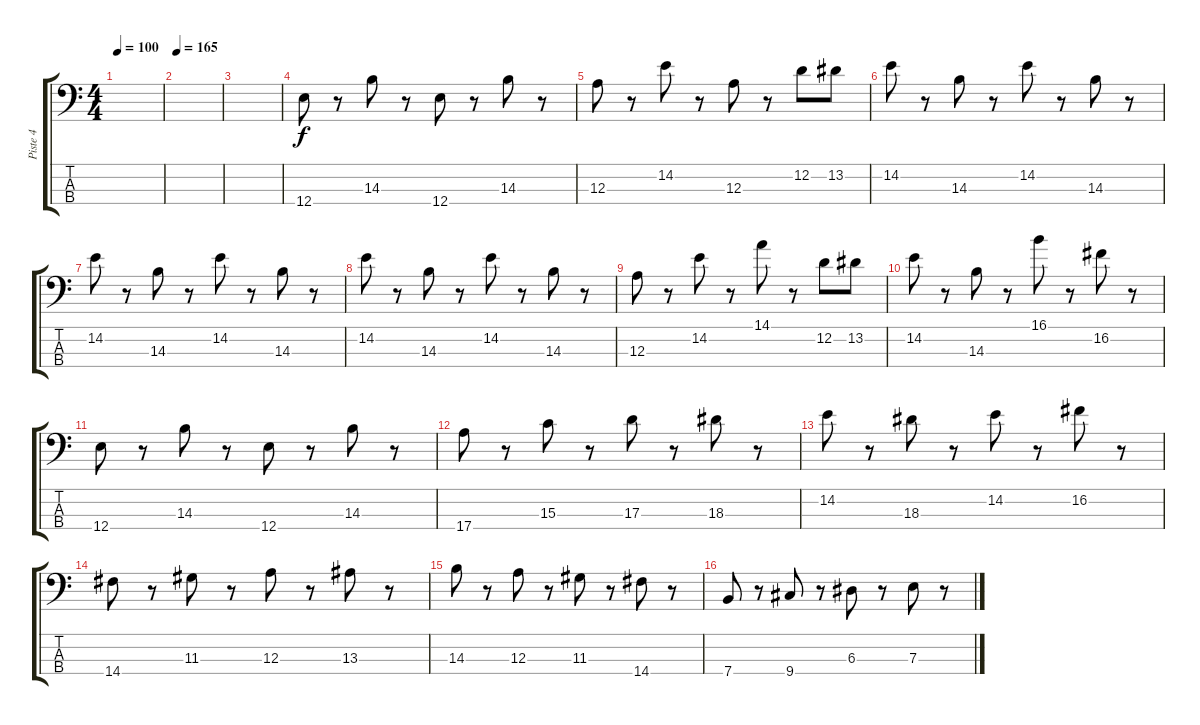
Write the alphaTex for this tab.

\track ("Piste 4" "Piste 4") {instrument electricbasspick}
\staff {score tabs}
\tuning (G2 D2 A1 E1) {hide}
\ts (4 4)
\tempo 100
\clef f4
\ks c
|
\tempo 160
\tempo 165
|
|
12.4.8 r.8 14.3.8 r.8 12.4.8 r.8 14.3.8 r.8 |
12.3.8 r.8 14.2.8 r.8 12.3.8 r.8 12.2.8 13.2.8 |
14.2.8 r.8 14.3.8 r.8 14.2.8 r.8 14.3.8 r.8 |
14.2.8 r.8 14.3.8 r.8 14.2.8 r.8 14.3.8 r.8 |
14.2.8 r.8 14.3.8 r.8 14.2.8 r.8 14.3.8 r.8 |
12.3.8 r.8 14.2.8 r.8 14.1.8 r.8 12.2.8 13.2.8 |
14.2.8 r.8 14.3.8 r.8 16.1.8 r.8 16.2.8 r.8 |
12.4.8 r.8 14.3.8 r.8 12.4.8 r.8 14.3.8 r.8 |
17.4.8 r.8 15.3.8 r.8 17.3.8 r.8 18.3.8 r.8 |
14.2.8 r.8 18.3.8 r.8 14.2.8 r.8 16.2.8 r.8 |
14.4.8 r.8 11.3.8 r.8 12.3.8 r.8 13.3.8 r.8 |
14.3.8 r.8 12.3.8 r.8 11.3.8 r.8 14.4.8 r.8 |
7.4.8 r.8 9.4.8 r.8 6.3.8 r.8 7.3.8 r.8
